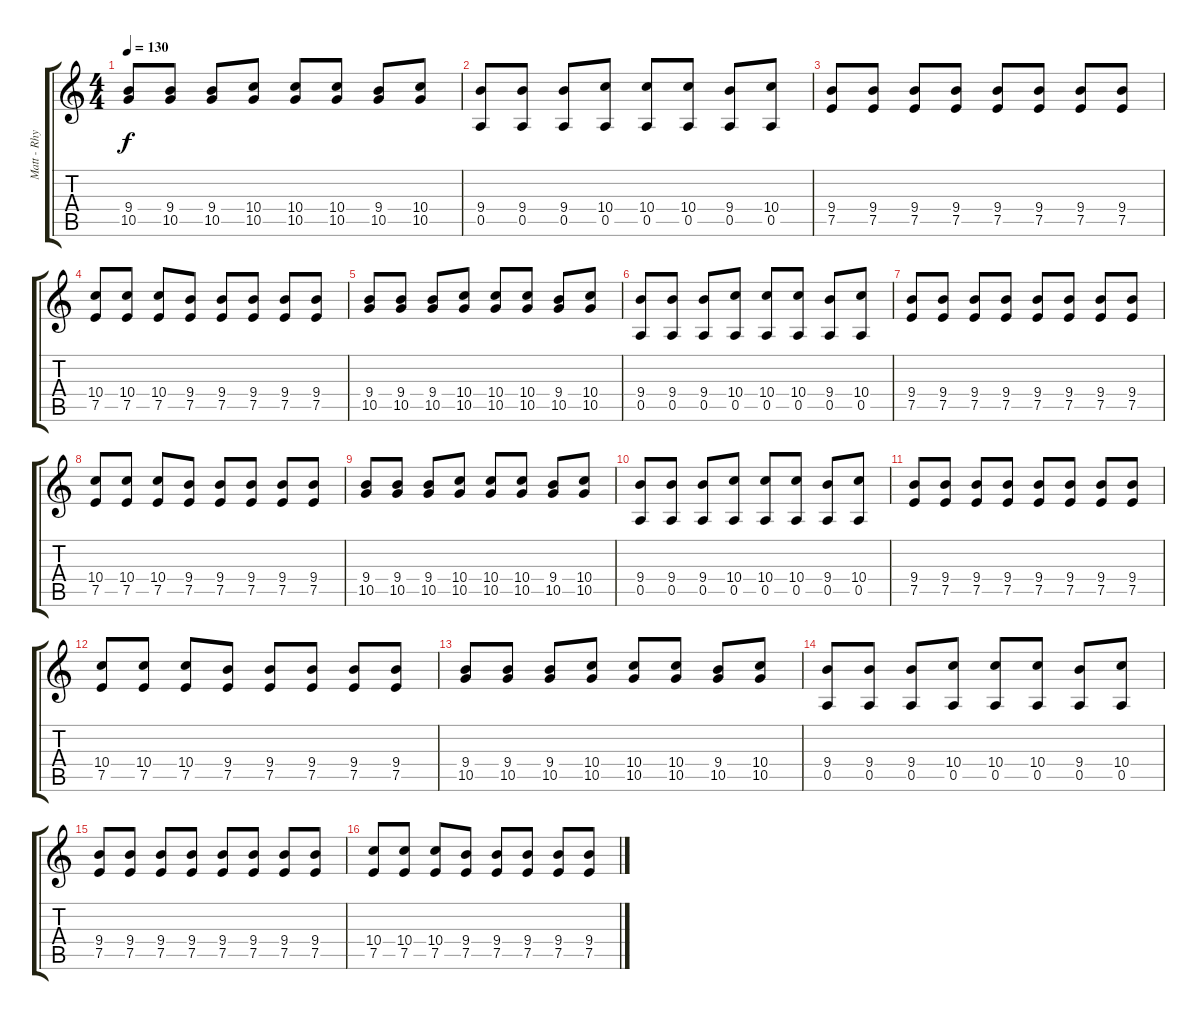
\track ("Matt - Rhytm Guitar" "Matt - Rhy") {instrument overdrivenguitar}
\staff {score tabs}
\tuning (E4 B3 G3 D3 A2 E2) {hide}
\ts (4 4)
\tempo 130
\clef g2
\ks c
(9.4 10.5).8{dy f} (9.4 10.5).8 (9.4 10.5).8 (10.4 10.5).8 (10.4 10.5).8 (10.4 10.5).8 (9.4 10.5).8 (10.4 10.5).8 |
(9.4 0.5).8 (9.4 0.5).8 (9.4 0.5).8 (10.4 0.5).8 (10.4 0.5).8 (10.4 0.5).8 (9.4 0.5).8 (10.4 0.5).8 |
(9.4 7.5).8 (9.4 7.5).8 (9.4 7.5).8 (9.4 7.5).8 (9.4 7.5).8 (9.4 7.5).8 (9.4 7.5).8 (9.4 7.5).8 |
(10.4 7.5).8 (10.4 7.5).8 (10.4 7.5).8 (9.4 7.5).8 (9.4 7.5).8 (9.4 7.5).8 (9.4 7.5).8 (9.4 7.5).8 |
(9.4 10.5).8 (9.4 10.5).8 (9.4 10.5).8 (10.4 10.5).8 (10.4 10.5).8 (10.4 10.5).8 (9.4 10.5).8 (10.4 10.5).8 |
(9.4 0.5).8 (9.4 0.5).8 (9.4 0.5).8 (10.4 0.5).8 (10.4 0.5).8 (10.4 0.5).8 (9.4 0.5).8 (10.4 0.5).8 |
(9.4 7.5).8 (9.4 7.5).8 (9.4 7.5).8 (9.4 7.5).8 (9.4 7.5).8 (9.4 7.5).8 (9.4 7.5).8 (9.4 7.5).8 |
(10.4 7.5).8 (10.4 7.5).8 (10.4 7.5).8 (9.4 7.5).8 (9.4 7.5).8 (9.4 7.5).8 (9.4 7.5).8 (9.4 7.5).8 |
(9.4 10.5).8 (9.4 10.5).8 (9.4 10.5).8 (10.4 10.5).8 (10.4 10.5).8 (10.4 10.5).8 (9.4 10.5).8 (10.4 10.5).8 |
(9.4 0.5).8 (9.4 0.5).8 (9.4 0.5).8 (10.4 0.5).8 (10.4 0.5).8 (10.4 0.5).8 (9.4 0.5).8 (10.4 0.5).8 |
(9.4 7.5).8 (9.4 7.5).8 (9.4 7.5).8 (9.4 7.5).8 (9.4 7.5).8 (9.4 7.5).8 (9.4 7.5).8 (9.4 7.5).8 |
(10.4 7.5).8 (10.4 7.5).8 (10.4 7.5).8 (9.4 7.5).8 (9.4 7.5).8 (9.4 7.5).8 (9.4 7.5).8 (9.4 7.5).8 |
(9.4 10.5).8 (9.4 10.5).8 (9.4 10.5).8 (10.4 10.5).8 (10.4 10.5).8 (10.4 10.5).8 (9.4 10.5).8 (10.4 10.5).8 |
(9.4 0.5).8 (9.4 0.5).8 (9.4 0.5).8 (10.4 0.5).8 (10.4 0.5).8 (10.4 0.5).8 (9.4 0.5).8 (10.4 0.5).8 |
(9.4 7.5).8 (9.4 7.5).8 (9.4 7.5).8 (9.4 7.5).8 (9.4 7.5).8 (9.4 7.5).8 (9.4 7.5).8 (9.4 7.5).8 |
(10.4 7.5).8 (10.4 7.5).8 (10.4 7.5).8 (9.4 7.5).8 (9.4 7.5).8 (9.4 7.5).8 (9.4 7.5).8 (9.4 7.5).8
